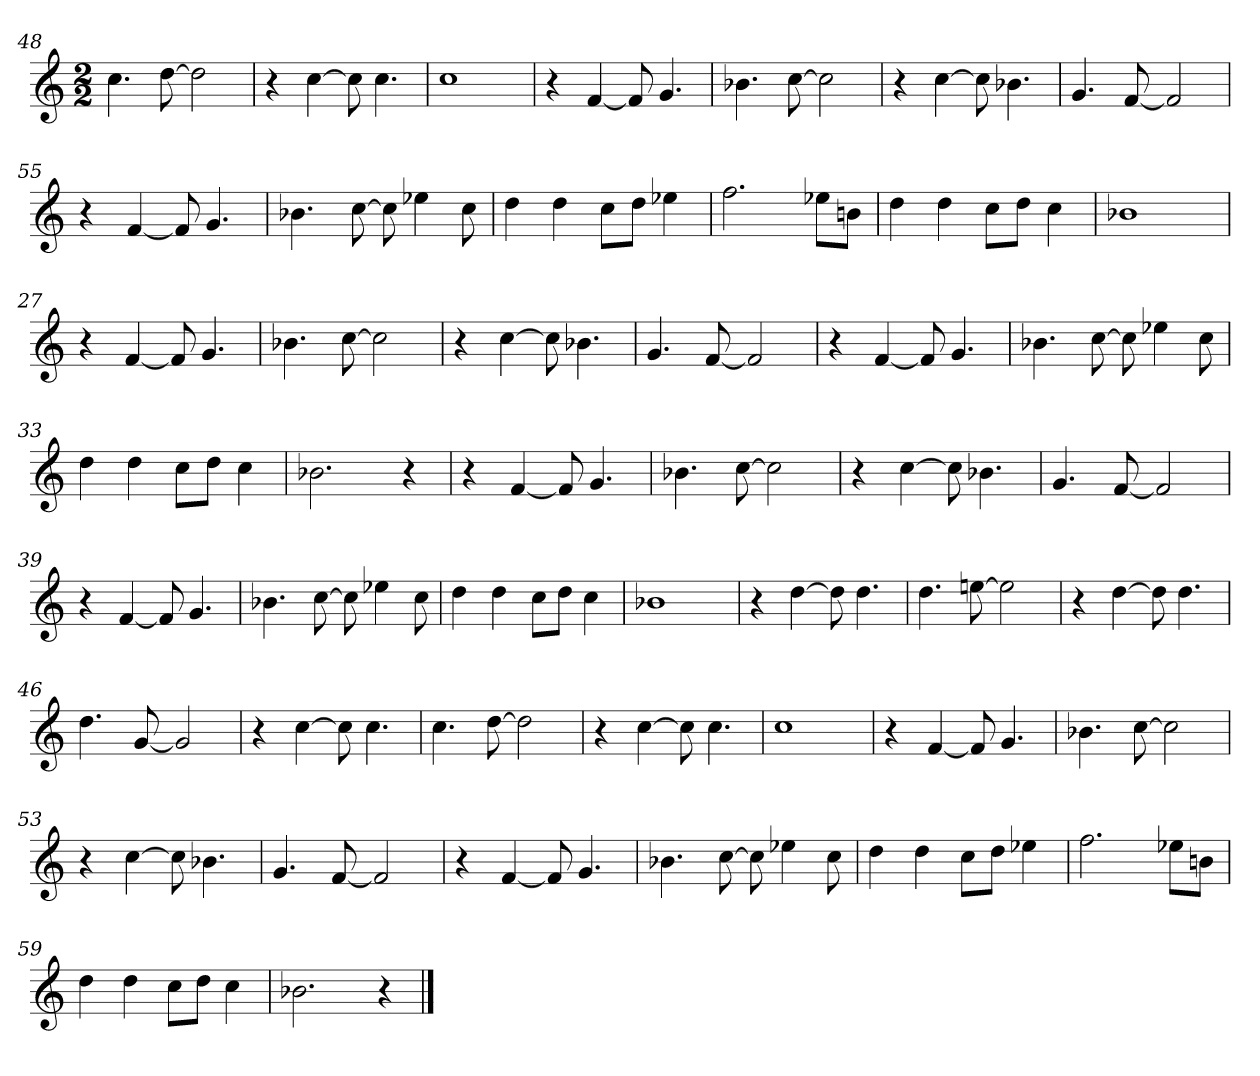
**kern
*part1
*staff1
*M2/2
=48
4.cc
[8dd
2dd]
=49
4r
[4cc
8cc]
4.cc
=50
1cc
=51
4r
[4f
8f]
4.g
=52
4.b-X
[8cc
2cc]
=53
4r
[4cc
8cc]
4.b-X
=54
4.g
[8f
2f]
=55
4r
[4f
8f]
4.g
=56
4.b-X
[8cc
8cc]
4ee-X
8cc
=57
4dd
4dd
8ccL
8ddJ
4ee-X
=58
2.ff
8ee-XL
8bnJ
=59
4dd
4dd
8ccL
8ddJ
4cc
=60
1b-X
=27
4r
[4f
8f]
4.g
=28
4.b-X
[8cc
2cc]
=29
4r
[4cc
8cc]
4.b-X
=30
4.g
[8f
2f]
=31
4r
[4f
8f]
4.g
=32
4.b-X
[8cc
8cc]
4ee-X
8cc
=33
4dd
4dd
8ccL
8ddJ
4cc
=34
2.b-X
4r
=35
4r
[4f
8f]
4.g
=36
4.b-X
[8cc
2cc]
=37
4r
[4cc
8cc]
4.b-X
=38
4.g
[8f
2f]
=39
4r
[4f
8f]
4.g
=40
4.b-X
[8cc
8cc]
4ee-X
8cc
=41
4dd
4dd
8ccL
8ddJ
4cc
=42
1b-X
=43
4r
[4dd
8dd]
4.dd
=44
4.dd
[8een
2ee]
=45
4r
[4dd
8dd]
4.dd
=46
4.dd
[8g
2g]
=47
4r
[4cc
8cc]
4.cc
=48
4.cc
[8dd
2dd]
=49
4r
[4cc
8cc]
4.cc
=50
1cc
=51
4r
[4f
8f]
4.g
=52
4.b-X
[8cc
2cc]
=53
4r
[4cc
8cc]
4.b-X
=54
4.g
[8f
2f]
=55
4r
[4f
8f]
4.g
=56
4.b-X
[8cc
8cc]
4ee-X
8cc
=57
4dd
4dd
8ccL
8ddJ
4ee-X
=58
2.ff
8ee-XL
8bnJ
=59
4dd
4dd
8ccL
8ddJ
4cc
=60
2.b-X
4r
==
*-
